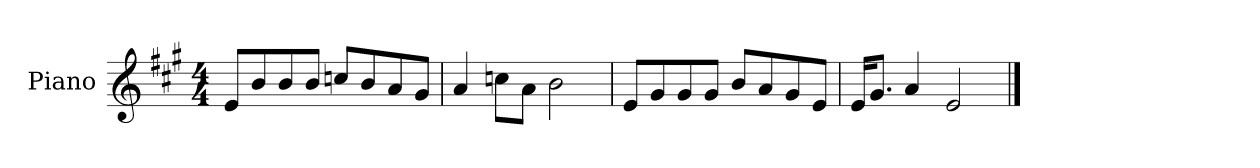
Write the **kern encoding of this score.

**kern
*part1
*staff1
*I"Piano
*I'P-no
*clefG2
*k[f#c#g#]
*M4/4
*MM90
=1
8e/L
8b/
8b/
8b/J
8ccn/L
8b/
8a/
8g#/J
=2
4a/
8ccn\L
8a\J
2b\
=3
8e/L
8g#/
8g#/
8g#/J
8b/L
8a/
8g#/
8e/J
=4
16e/KL
8.g#/J
4a/
2e/
==
*-
